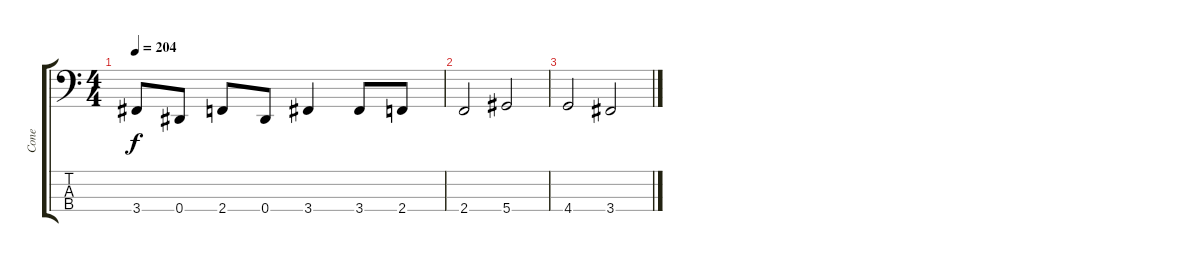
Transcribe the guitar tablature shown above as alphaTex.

\track ("Cone" "Cone") {instrument electricbasspick}
\staff {score tabs}
\tuning (Gb2 Db2 Ab1 Eb1) {hide}
\ts (4 4)
\tempo 204
\clef f4
\ks c
3.4.8{dy f} 0.4.8 2.4.8 0.4.8 3.4.4 3.4.8 2.4.8 |
2.4.2 5.4.2 |
4.4.2 3.4.2
